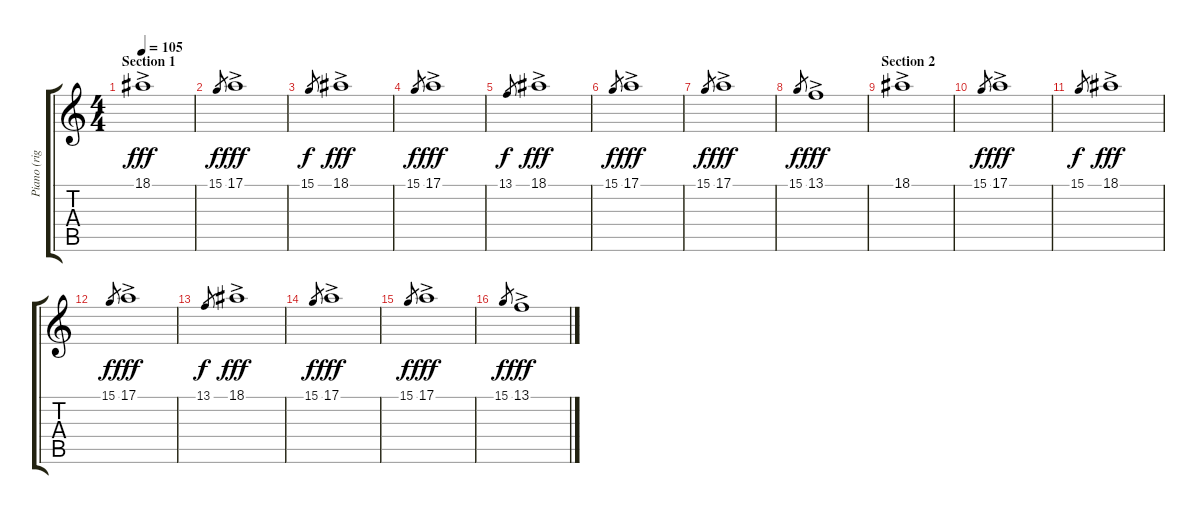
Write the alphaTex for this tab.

\track ("Piano (right)" "Piano (rig") {instrument acousticgrandpiano}
\staff {score tabs}
\tuning (E4 B3 G3 D3 A2 E2) {hide}
\ts (4 4)
\section ("" "Section 1")
\tempo 105
\clef g2
\ks c
18.1{ac}.1{dy fff instrument acousticgrandpiano} |
15.1.8{gr dy f} 17.1{ac}.1{dy fff} |
15.1.8{gr dy f} 18.1{ac}.1{dy fff} |
15.1.8{gr dy f} 17.1{ac}.1{dy fff} |
13.1.8{gr dy f} 18.1{ac}.1{dy fff} |
15.1.8{gr dy f} 17.1{ac}.1{dy fff} |
15.1.8{gr dy f} 17.1{ac}.1{dy fff} |
15.1.8{gr dy f} 13.1{ac}.1{dy fff} |
\section ("" "Section 2")
18.1{ac}.1 |
15.1.8{gr dy f} 17.1{ac}.1{dy fff} |
15.1.8{gr dy f} 18.1{ac}.1{dy fff} |
15.1.8{gr dy f} 17.1{ac}.1{dy fff} |
13.1.8{gr dy f} 18.1{ac}.1{dy fff} |
15.1.8{gr dy f} 17.1{ac}.1{dy fff} |
15.1.8{gr dy f} 17.1{ac}.1{dy fff} |
15.1.8{gr dy f} 13.1{ac}.1{dy fff}
